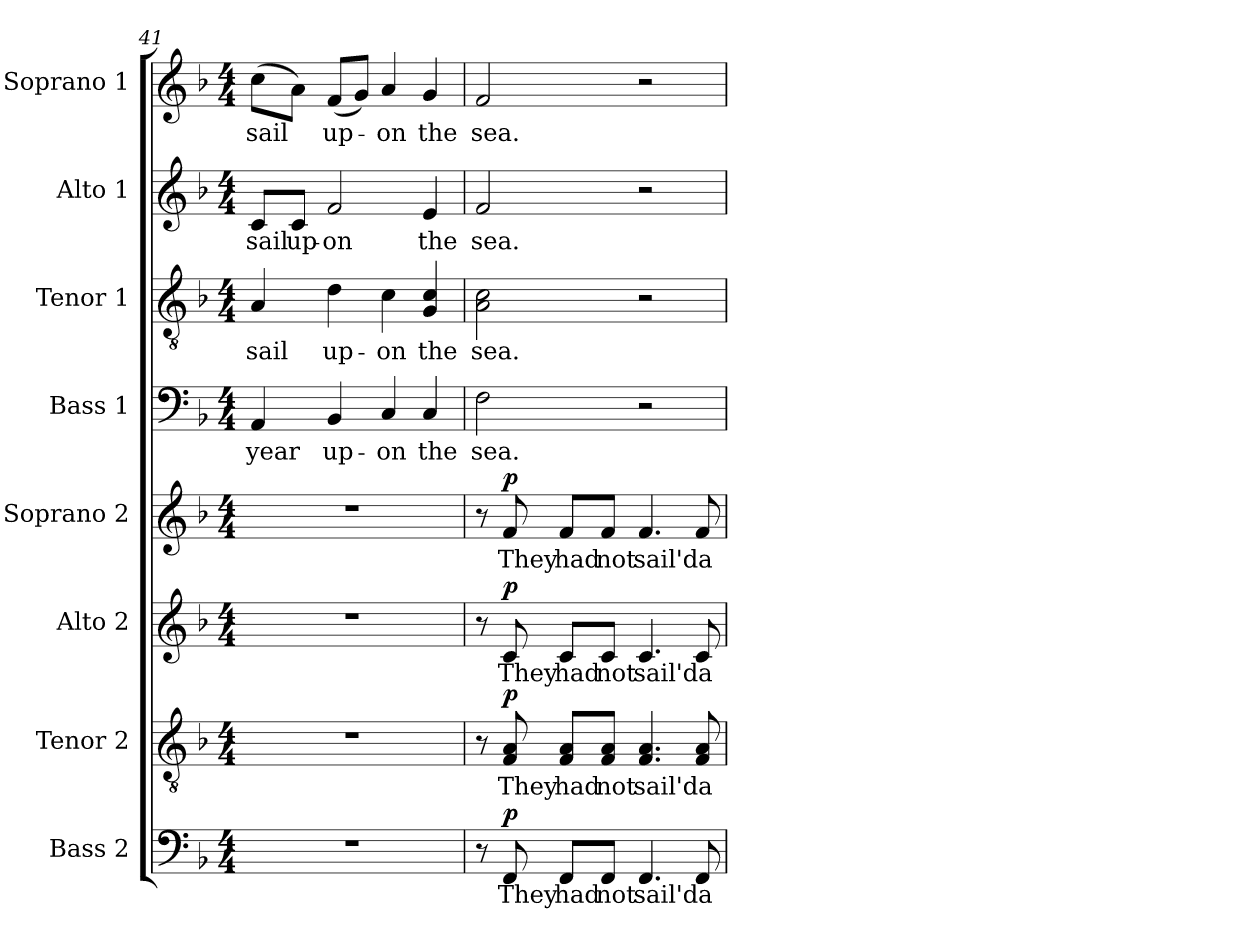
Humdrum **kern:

**kern	**text	**dynam	**kern	**text	**dynam	**kern	**text	**dynam	**kern	**text	**dynam	**kern	**text	**kern	**text	**kern	**text	**kern	**text
*part8	*part8	*part8	*part7	*part7	*part7	*part6	*part6	*part6	*part5	*part5	*part5	*part4	*part4	*part3	*part3	*part2	*part2	*part1	*part1
*staff8	*staff8	*staff8	*staff7	*staff7	*staff7	*staff6	*staff6	*staff6	*staff5	*staff5	*staff5	*staff4	*staff4	*staff3	*staff3	*staff2	*staff2	*staff1	*staff1
*I"Bass 2	*	*	*I"Tenor 2	*	*	*I"Alto 2	*	*	*I"Soprano 2	*	*	*I"Bass 1	*	*I"Tenor 1	*	*I"Alto 1	*	*I"Soprano 1	*
*I'B2.	*	*	*I'T2.	*	*	*I'A2.	*	*	*I'S2.	*	*	*I'B1.	*	*I'T1.	*	*I'A1.	*	*I'S1.	*
!!LO:PB:g=z
*clefF4	*	*	*clefGv2	*	*	*clefG2	*	*	*clefG2	*	*	*clefF4	*	*clefGv2	*	*clefG2	*	*clefG2	*
*	*	*	*ITrd7c12	*	*	*	*	*	*	*	*	*	*	*ITrd7c12	*	*	*	*	*
*k[b-]	*	*	*k[b-]	*	*	*k[b-]	*	*	*k[b-]	*	*	*k[b-]	*	*k[b-]	*	*k[b-]	*	*k[b-]	*
*F:	*	*	*F:	*	*	*F:	*	*	*F:	*	*	*F:	*	*F:	*	*F:	*	*F:	*
*M4/4	*	*	*M4/4	*	*	*M4/4	*	*	*M4/4	*	*	*M4/4	*	*M4/4	*	*M4/4	*	*M4/4	*
=41	=41	=41	=41	=41	=41	=41	=41	=41	=41	=41	=41	=41	=41	=41	=41	=41	=41	=41	=41
!	!	!	!	!	!	!	!	!	!	!	!	!	!LO:LY:b:color=#000000	!	!	!	!	!	!
!	!	!	!	!	!	!	!	!	!	!	!	!	!	!	!LO:LY:b:color=#000000	!	!	!	!
!	!	!	!	!	!	!	!	!	!	!	!	!	!	!	!	!	!LO:LY:b:color=#000000	!	!
!	!	!	!	!	!	!	!	!	!	!	!	!	!	!	!	!	!	!	!LO:LY:b:color=#000000
1r	.	.	1r	.	.	1r	.	.	1r	.	.	4AAi/	year	4AAi/	sail	8ci/L	sail	(8cci\L	sail
!	!	!	!	!	!	!	!	!	!	!	!	!	!	!	!	!	!LO:LY:b:color=#000000	!	!
.	.	.	.	.	.	.	.	.	.	.	.	.	.	.	.	8ci/J	up-	8ai\J)	.
!	!	!	!	!	!	!	!	!	!	!	!	!	!LO:LY:b:color=#000000	!	!	!	!	!	!
!	!	!	!	!	!	!	!	!	!	!	!	!	!	!	!LO:LY:b:color=#000000	!	!	!	!
!	!	!	!	!	!	!	!	!	!	!	!	!	!	!	!	!	!LO:LY:b:color=#000000	!	!
!	!	!	!	!	!	!	!	!	!	!	!	!	!	!	!	!	!	!	!LO:LY:b:color=#000000
.	.	.	.	.	.	.	.	.	.	.	.	4BB-i/	up-	4Di\	up-	2fi/	-on	(8fi/L	up-
.	.	.	.	.	.	.	.	.	.	.	.	.	.	.	.	.	.	8gi/J)	.
!	!	!	!	!	!	!	!	!	!	!	!	!	!LO:LY:b:color=#000000	!	!	!	!	!	!
!	!	!	!	!	!	!	!	!	!	!	!	!	!	!	!LO:LY:b:color=#000000	!	!	!	!
!	!	!	!	!	!	!	!	!	!	!	!	!	!	!	!	!	!	!	!LO:LY:b:color=#000000
.	.	.	.	.	.	.	.	.	.	.	.	4Ci/	-on	4Ci\	-on	.	.	4ai/	-on
!	!	!	!	!	!	!	!	!	!	!	!	!	!LO:LY:b:color=#000000	!	!	!	!	!	!
!	!	!	!	!	!	!	!	!	!	!	!	!	!	!	!LO:LY:b:color=#000000	!	!	!	!
!	!	!	!	!	!	!	!	!	!	!	!	!	!	!	!	!	!LO:LY:b:color=#000000	!	!
!	!	!	!	!	!	!	!	!	!	!	!	!	!	!	!	!	!	!	!LO:LY:b:color=#000000
.	.	.	.	.	.	.	.	.	.	.	.	4Ci/	the	4GGi/ 4Ci	the	4ei/	the	4gi/	the
=42	=42	=42	=42	=42	=42	=42	=42	=42	=42	=42	=42	=42	=42	=42	=42	=42	=42	=42	=42
!	!	!	!	!	!	!	!	!	!	!	!	!	!LO:LY:b:color=#000000	!	!	!	!	!	!
!	!	!	!	!	!	!	!	!	!	!	!	!	!	!	!LO:LY:b:color=#000000	!	!	!	!
!	!	!	!	!	!	!	!	!	!	!	!	!	!	!	!	!	!LO:LY:b:color=#000000	!	!
!	!	!	!	!	!	!	!	!	!	!	!	!	!	!	!	!	!	!	!LO:LY:b:color=#000000
8r	.	.	8r	.	.	8r	.	.	8r	.	.	2Fi\	sea.	2AAi\ 2Ci	sea.	2fi/	sea.	2fi/	sea.
!	!LO:LY:b:color=#000000	!	!	!	!	!	!	!	!	!	!	!	!	!	!	!	!	!	!
!	!	!	!	!LO:LY:b:color=#000000	!	!	!	!	!	!	!	!	!	!	!	!	!	!	!
!	!	!	!	!	!	!	!LO:LY:b:color=#000000	!	!	!	!	!	!	!	!	!	!	!	!
!	!	!	!	!	!	!	!	!	!	!LO:LY:b:color=#000000	!	!	!	!	!	!	!	!	!
8FFi/	They	p	8FFi/ 8AAi	They	p	8ci/	They	p	8fi/	They	p	.	.	.	.	.	.	.	.
!	!LO:LY:b:color=#000000	!	!	!	!	!	!	!	!	!	!	!	!	!	!	!	!	!	!
!	!	!	!	!LO:LY:b:color=#000000	!	!	!	!	!	!	!	!	!	!	!	!	!	!	!
!	!	!	!	!	!	!	!LO:LY:b:color=#000000	!	!	!	!	!	!	!	!	!	!	!	!
!	!	!	!	!	!	!	!	!	!	!LO:LY:b:color=#000000	!	!	!	!	!	!	!	!	!
8FFi/L	had	.	8FFi/ 8AAi/L	had	.	8ci/L	had	.	8fi/L	had	.	.	.	.	.	.	.	.	.
!	!LO:LY:b:color=#000000	!	!	!	!	!	!	!	!	!	!	!	!	!	!	!	!	!	!
!	!	!	!	!LO:LY:b:color=#000000	!	!	!	!	!	!	!	!	!	!	!	!	!	!	!
!	!	!	!	!	!	!	!LO:LY:b:color=#000000	!	!	!	!	!	!	!	!	!	!	!	!
!	!	!	!	!	!	!	!	!	!	!LO:LY:b:color=#000000	!	!	!	!	!	!	!	!	!
8FFi/J	not	.	8FFi/ 8AAi/J	not	.	8ci/J	not	.	8fi/J	not	.	.	.	.	.	.	.	.	.
!	!LO:LY:b:color=#000000	!	!	!	!	!	!	!	!	!	!	!	!	!	!	!	!	!	!
!	!	!	!	!LO:LY:b:color=#000000	!	!	!	!	!	!	!	!	!	!	!	!	!	!	!
!	!	!	!	!	!	!	!LO:LY:b:color=#000000	!	!	!	!	!	!	!	!	!	!	!	!
!	!	!	!	!	!	!	!	!	!	!LO:LY:b:color=#000000	!	!	!	!	!	!	!	!	!
4.FFi/	sail'd	.	4.FFi/ 4.AAi	sail'd	.	4.ci/	sail'd	.	4.fi/	sail'd	.	2r	.	2r	.	2r	.	2r	.
!	!LO:LY:b:color=#000000	!	!	!	!	!	!	!	!	!	!	!	!	!	!	!	!	!	!
!	!	!	!	!LO:LY:b:color=#000000	!	!	!	!	!	!	!	!	!	!	!	!	!	!	!
!	!	!	!	!	!	!	!LO:LY:b:color=#000000	!	!	!	!	!	!	!	!	!	!	!	!
!	!	!	!	!	!	!	!	!	!	!LO:LY:b:color=#000000	!	!	!	!	!	!	!	!	!
8FFi/	a	.	8FFi/ 8AAi	a	.	8ci/	a	.	8fi/	a	.	.	.	.	.	.	.	.	.
=	=	=	=	=	=	=	=	=	=	=	=	=	=	=	=	=	=	=	=
*-	*-	*-	*-	*-	*-	*-	*-	*-	*-	*-	*-	*-	*-	*-	*-	*-	*-	*-	*-
